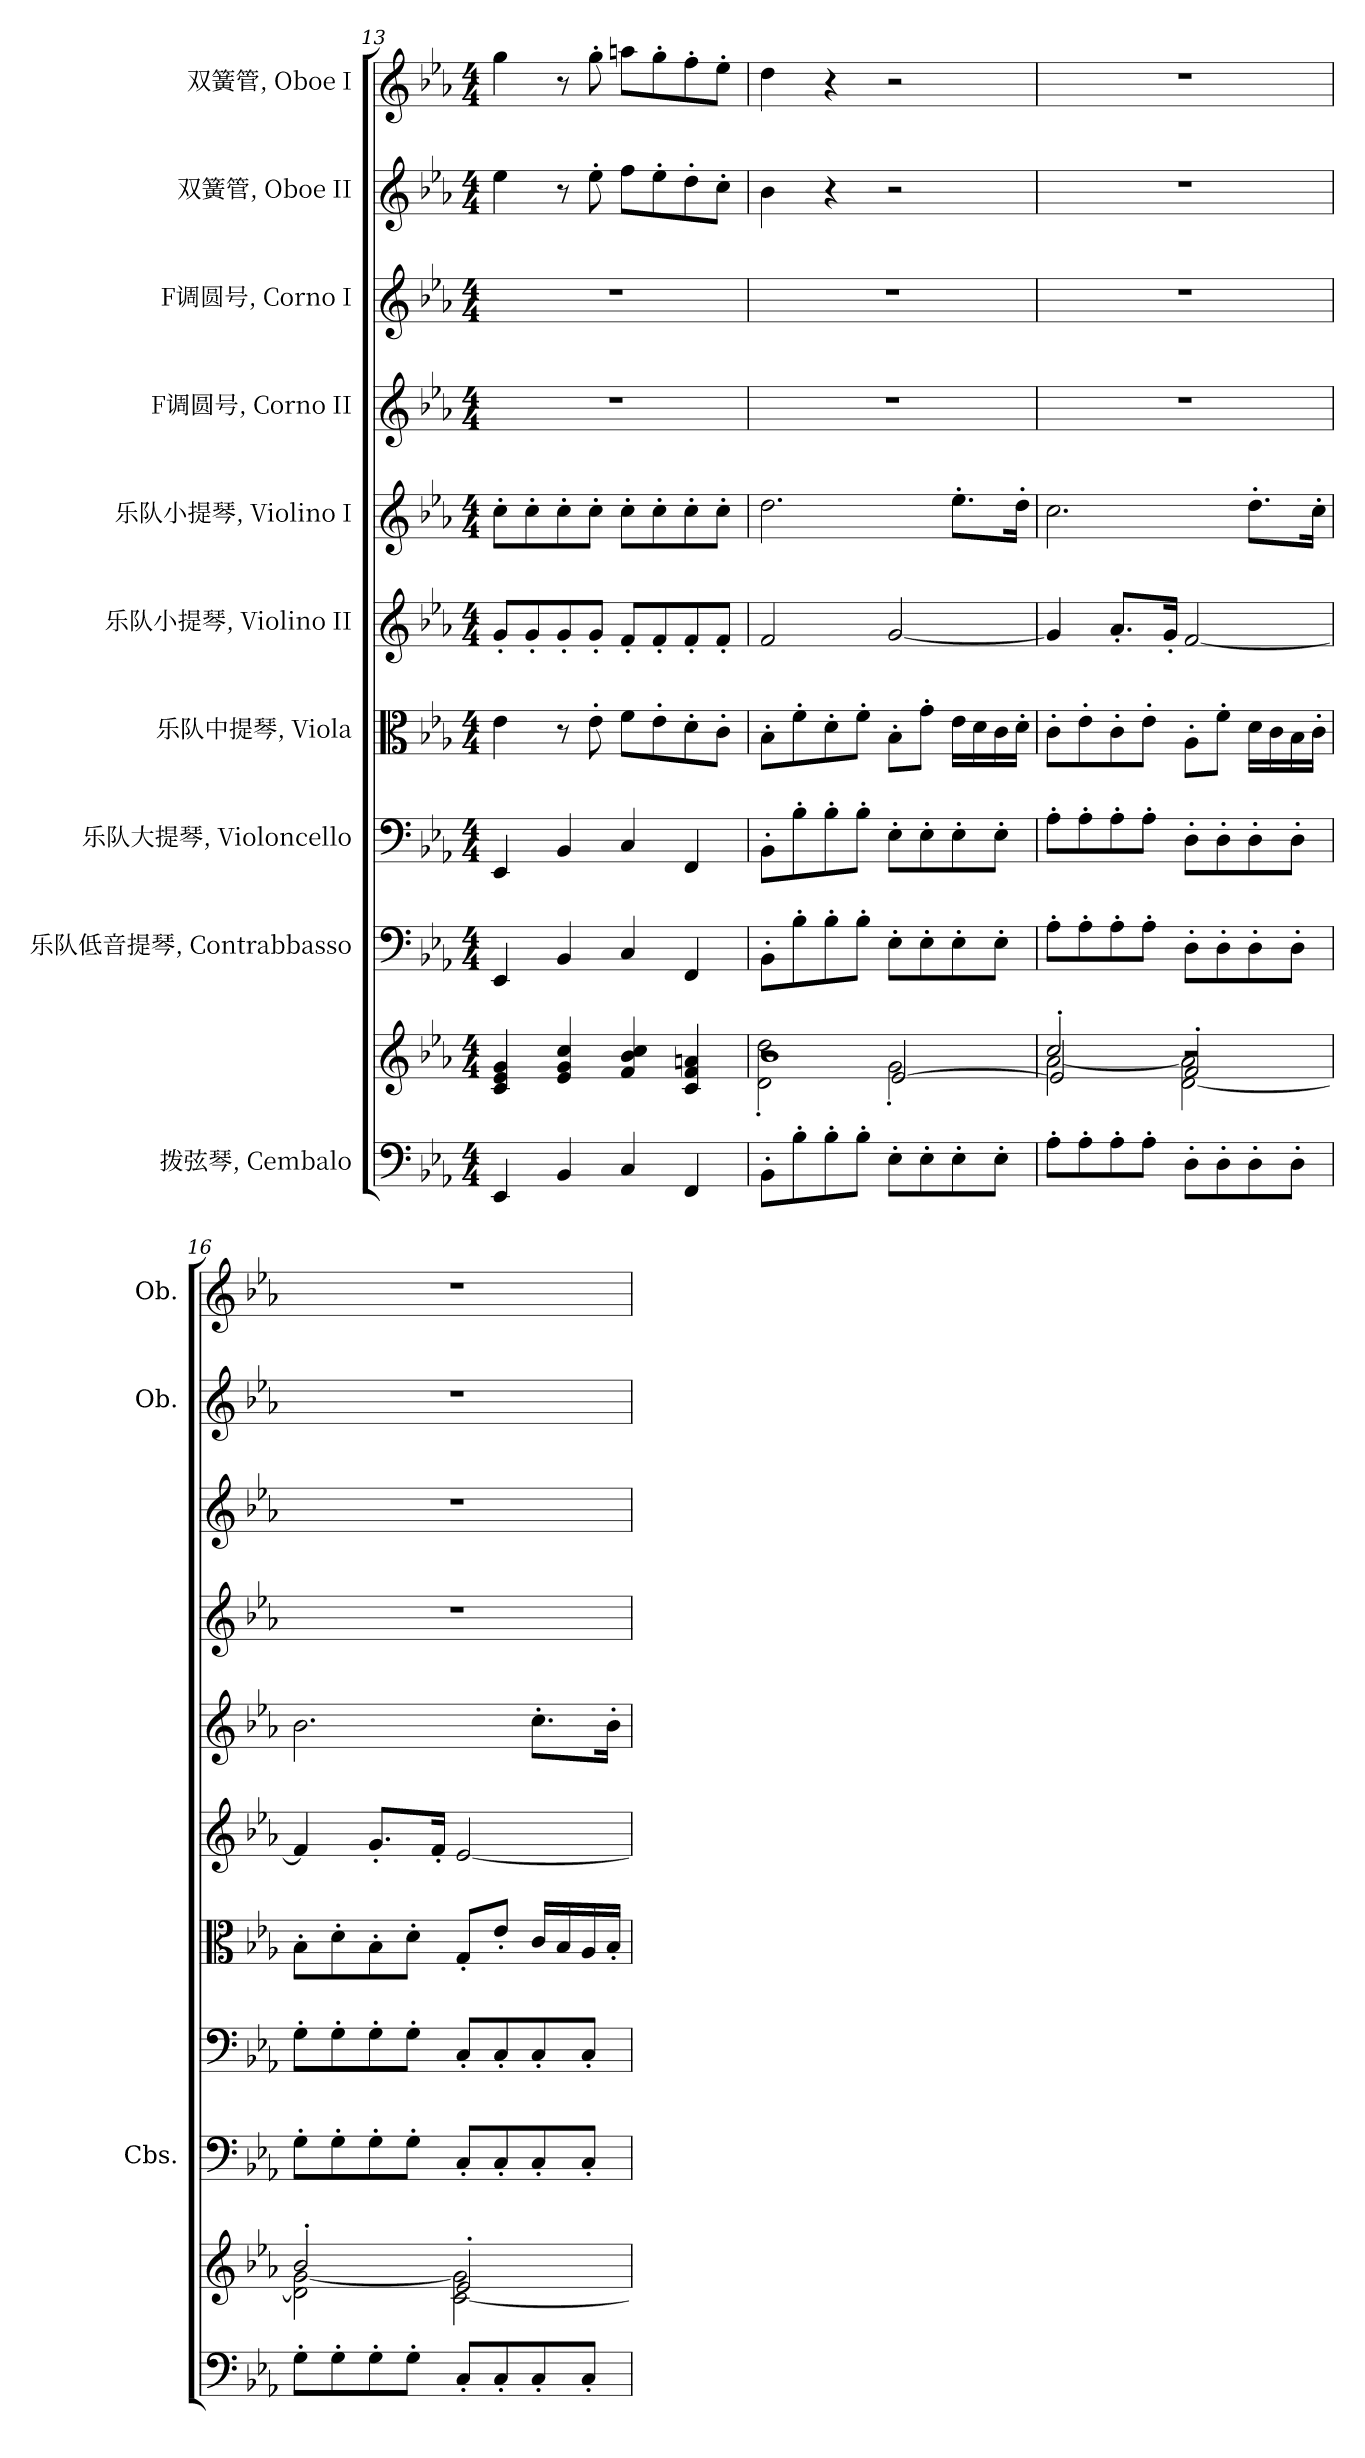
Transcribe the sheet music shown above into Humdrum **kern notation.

**kern	**kern	**kern	**kern	**kern	**kern	**kern	**kern	**kern	**kern	**kern
*part10	*part10	*part9	*part8	*part7	*part6	*part5	*part4	*part3	*part2	*part1
*staff11	*staff10	*staff9	*staff8	*staff7	*staff6	*staff5	*staff4	*staff3	*staff2	*staff1
*I"拨弦琴, Cembalo	*	*I"乐队低音提琴, Contrabbasso	*I"乐队大提琴, Violoncello	*I"乐队中提琴, Viola	*I"乐队小提琴, Violino II	*I"乐队小提琴, Violino I	*I"F调圆号, Corno II	*I"F调圆号, Corno I	*I"双簧管, Oboe II	*I"双簧管, Oboe I
*	*	*I'Cbs.	*	*	*	*	*	*	*I'Ob.	*I'Ob.
*clefF4	*clefG2	*clefF4	*clefF4	*clefC3	*clefG2	*clefG2	*clefG2	*clefG2	*clefG2	*clefG2
*	*	*ITrd7c12	*	*	*	*	*ITrd4c7	*ITrd4c7	*	*
*k[b-e-a-]	*k[b-e-a-]	*k[b-e-a-]	*k[b-e-a-]	*k[b-e-a-]	*k[b-e-a-]	*k[b-e-a-]	*k[b-e-a-d-]	*k[b-e-a-d-]	*k[b-e-a-]	*k[b-e-a-]
*M4/4	*M4/4	*M4/4	*M4/4	*M4/4	*M4/4	*M4/4	*M4/4	*M4/4	*M4/4	*M4/4
=13	=13	=13	=13	=13	=13	=13	=13	=13	=13	=13
4EE-/	4c/ 4e-/ 4g/	4EEE-/	4EE-/	4e-\	8g'/L	8cc'\L	1r	1r	4ee-\	4gg\
.	.	.	.	.	8g'/	8cc'\	.	.	.	.
4BB-/	4e-/ 4g/ 4cc/	4BBB-/	4BB-/	8r	8g'/	8cc'\	.	.	8r	8r
.	.	.	.	8e-'\	8g'/J	8cc'\J	.	.	8ee-'\	8gg'\
4C/	4f/ 4b-/ 4cc/	4CC/	4C/	8f\L	8f'/L	8cc'\L	.	.	8ff\L	8aan\L
.	.	.	.	8e-'\	8f'/	8cc'\	.	.	8ee-'\	8gg'\
4FF/	4c/ 4f/ 4an/	4FFF/	4FF/	8d'\	8f'/	8cc'\	.	.	8dd'\	8ff'\
.	.	.	.	8c'\J	8f'/J	8cc'\J	.	.	8cc'\J	8ee-'\J
=14	=14	=14	=14	=14	=14	=14	=14	=14	=14	=14
*	*^	*	*	*	*	*	*	*	*	*
*	*	*^	*	*	*	*	*	*	*	*	*
8BB-'\L	1b-	2d\' 2dd\'	2r	8BBB-'\L	8BB-'\L	8B-'\L	2f/	2.dd\	1r	1r	4b-\	4dd\
8B-'\	.	.	.	8BB-'\	8B-'\	8f'\	.	.	.	.	.	.
8B-'\	.	.	.	8BB-'\	8B-'\	8d'\	.	.	.	.	4r	4r
8B-'\J	.	.	.	8BB-'\J	8B-'\J	8f'\J	.	.	.	.	.	.
8E-'\L	.	2g'\	[2e-/	8EE-'\L	8E-'\L	8B-'\L	[2g/	.	.	.	2r	2r
8E-'\	.	.	.	8EE-'\	8E-'\	8g'\J	.	.	.	.	.	.
8E-'\	.	.	.	8EE-'\	8E-'\	16e-\LL	.	8.ee-'\L	.	.	.	.
.	.	.	.	.	.	16d\	.	.	.	.	.	.
8E-'\J	.	.	.	8EE-'\J	8E-'\J	16c\	.	.	.	.	.	.
.	.	.	.	.	.	16d'\JJ	.	16dd'\Jk	.	.	.	.
!!LO:PB:g=z
=15	=15	=15	=15	=15	=15	=15	=15	=15	=15	=15	=15	=15
8A-'\L	2cc'/	[2a-\	2e-/]	8AA-'\L	8A-'\L	8c'\L	4g/]	2.cc\	1r	1r	1r	1r
8A-'\	.	.	.	8AA-'\	8A-'\	8e-'\	.	.	.	.	.	.
8A-'\	.	.	.	8AA-'\	8A-'\	8c'\	8.a-'/L	.	.	.	.	.
8A-'\J	.	.	.	8AA-'\J	8A-'\J	8e-'\J	.	.	.	.	.	.
.	.	.	.	.	.	.	16g'/Jk	.	.	.	.	.
8D'\L	2f'/	[2d\ 2a-\]	2r	8DD'\L	8D'\L	8A-'\L	[2f/	.	.	.	.	.
8D'\	.	.	.	8DD'\	8D'\	8f'\J	.	.	.	.	.	.
8D'\	.	.	.	8DD'\	8D'\	16d\LL	.	8.dd'\L	.	.	.	.
.	.	.	.	.	.	16c\	.	.	.	.	.	.
8D'\J	.	.	.	8DD'\J	8D'\J	16B-\	.	.	.	.	.	.
.	.	.	.	.	.	16c'\JJ	.	16cc'\Jk	.	.	.	.
*	*	*v	*v	*	*	*	*	*	*	*	*	*
=16	=16	=16	=16	=16	=16	=16	=16	=16	=16	=16	=16
8G'\L	2b-'/	2d\] [2g\	8GG'\L	8G'\L	8B-'\L	4f/]	2.b-\	1r	1r	1r	1r
8G'\	.	.	8GG'\	8G'\	8d'\	.	.	.	.	.	.
8G'\	.	.	8GG'\	8G'\	8B-'\	8.g'/L	.	.	.	.	.
8G'\J	.	.	8GG'\J	8G'\J	8d'\J	.	.	.	.	.	.
.	.	.	.	.	.	16f'/Jk	.	.	.	.	.
8C'/L	2e-'/	[2c\ 2g\]	8CC'/L	8C'/L	8G'/L	[2e-/	.	.	.	.	.
8C'/	.	.	8CC'/	8C'/	8e-'/J	.	.	.	.	.	.
8C'/	.	.	8CC'/	8C'/	16c/LL	.	8.cc'\L	.	.	.	.
.	.	.	.	.	16B-/	.	.	.	.	.	.
8C'/J	.	.	8CC'/J	8C'/J	16A-/	.	.	.	.	.	.
.	.	.	.	.	16B-'/JJ	.	16b-'\Jk	.	.	.	.
*	*v	*v	*	*	*	*	*	*	*	*	*
=	=	=	=	=	=	=	=	=	=	=
*-	*-	*-	*-	*-	*-	*-	*-	*-	*-	*-
